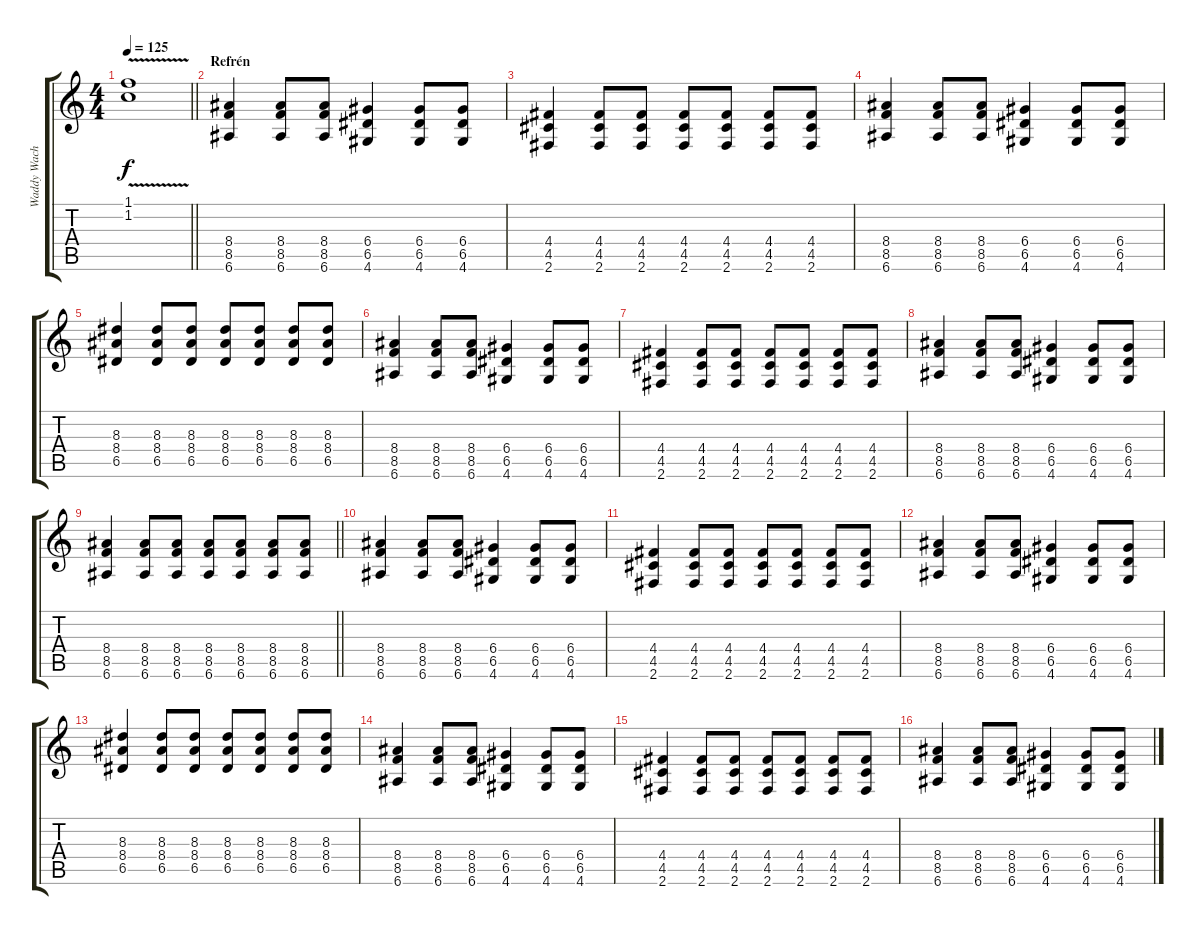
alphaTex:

\track ("Waddy Wachtel - Lead Guitar" "Waddy Wach") {instrument electricguitarclean}
\staff {score tabs}
\tuning (E4 B3 G3 D3 A2 E2) {hide}
\ts (4 4)
\tempo 125
\clef g2
\barLineRight lightlight
\ks c
(1.1{v} 1.2{v}).1{dy f} |
\section ("" "Refrén")
(8.4 8.5 6.6).4{volume 9} (8.4 8.5 6.6).8 (8.4 8.5 6.6).8 (6.4 6.5 4.6).4 (6.4 6.5 4.6).8 (6.4 6.5 4.6).8 |
(4.4 4.5 2.6).4 (4.4 4.5 2.6).8 (4.4 4.5 2.6).8 (4.4 4.5 2.6).8 (4.4 4.5 2.6).8 (4.4 4.5 2.6).8 (4.4 4.5 2.6).8 |
(8.4 8.5 6.6).4 (8.4 8.5 6.6).8 (8.4 8.5 6.6).8 (6.4 6.5 4.6).4 (6.4 6.5 4.6).8 (6.4 6.5 4.6).8 |
(8.3 8.4 6.5).4 (8.3 8.4 6.5).8 (8.3 8.4 6.5).8 (8.3 8.4 6.5).8 (8.3 8.4 6.5).8 (8.3 8.4 6.5).8 (8.3 8.4 6.5).8 |
(8.4 8.5 6.6).4 (8.4 8.5 6.6).8 (8.4 8.5 6.6).8 (6.4 6.5 4.6).4 (6.4 6.5 4.6).8 (6.4 6.5 4.6).8 |
(4.4 4.5 2.6).4 (4.4 4.5 2.6).8 (4.4 4.5 2.6).8 (4.4 4.5 2.6).8 (4.4 4.5 2.6).8 (4.4 4.5 2.6).8 (4.4 4.5 2.6).8 |
(8.4 8.5 6.6).4 (8.4 8.5 6.6).8 (8.4 8.5 6.6).8 (6.4 6.5 4.6).4 (6.4 6.5 4.6).8 (6.4 6.5 4.6).8 |
\barLineRight lightlight
(8.4 8.5 6.6).4 (8.4 8.5 6.6).8 (8.4 8.5 6.6).8 (8.4 8.5 6.6).8 (8.4 8.5 6.6).8 (8.4 8.5 6.6).8 (8.4 8.5 6.6).8 |
(8.4 8.5 6.6).4 (8.4 8.5 6.6).8 (8.4 8.5 6.6).8 (6.4 6.5 4.6).4 (6.4 6.5 4.6).8 (6.4 6.5 4.6).8 |
(4.4 4.5 2.6).4 (4.4 4.5 2.6).8 (4.4 4.5 2.6).8 (4.4 4.5 2.6).8 (4.4 4.5 2.6).8 (4.4 4.5 2.6).8 (4.4 4.5 2.6).8 |
(8.4 8.5 6.6).4 (8.4 8.5 6.6).8 (8.4 8.5 6.6).8 (6.4 6.5 4.6).4 (6.4 6.5 4.6).8 (6.4 6.5 4.6).8 |
(8.3 8.4 6.5).4 (8.3 8.4 6.5).8 (8.3 8.4 6.5).8 (8.3 8.4 6.5).8 (8.3 8.4 6.5).8 (8.3 8.4 6.5).8 (8.3 8.4 6.5).8 |
(8.4 8.5 6.6).4 (8.4 8.5 6.6).8 (8.4 8.5 6.6).8 (6.4 6.5 4.6).4 (6.4 6.5 4.6).8 (6.4 6.5 4.6).8 |
(4.4 4.5 2.6).4 (4.4 4.5 2.6).8 (4.4 4.5 2.6).8 (4.4 4.5 2.6).8 (4.4 4.5 2.6).8 (4.4 4.5 2.6).8 (4.4 4.5 2.6).8 |
(8.4 8.5 6.6).4 (8.4 8.5 6.6).8 (8.4 8.5 6.6).8 (6.4 6.5 4.6).4 (6.4 6.5 4.6).8 (6.4 6.5 4.6).8
